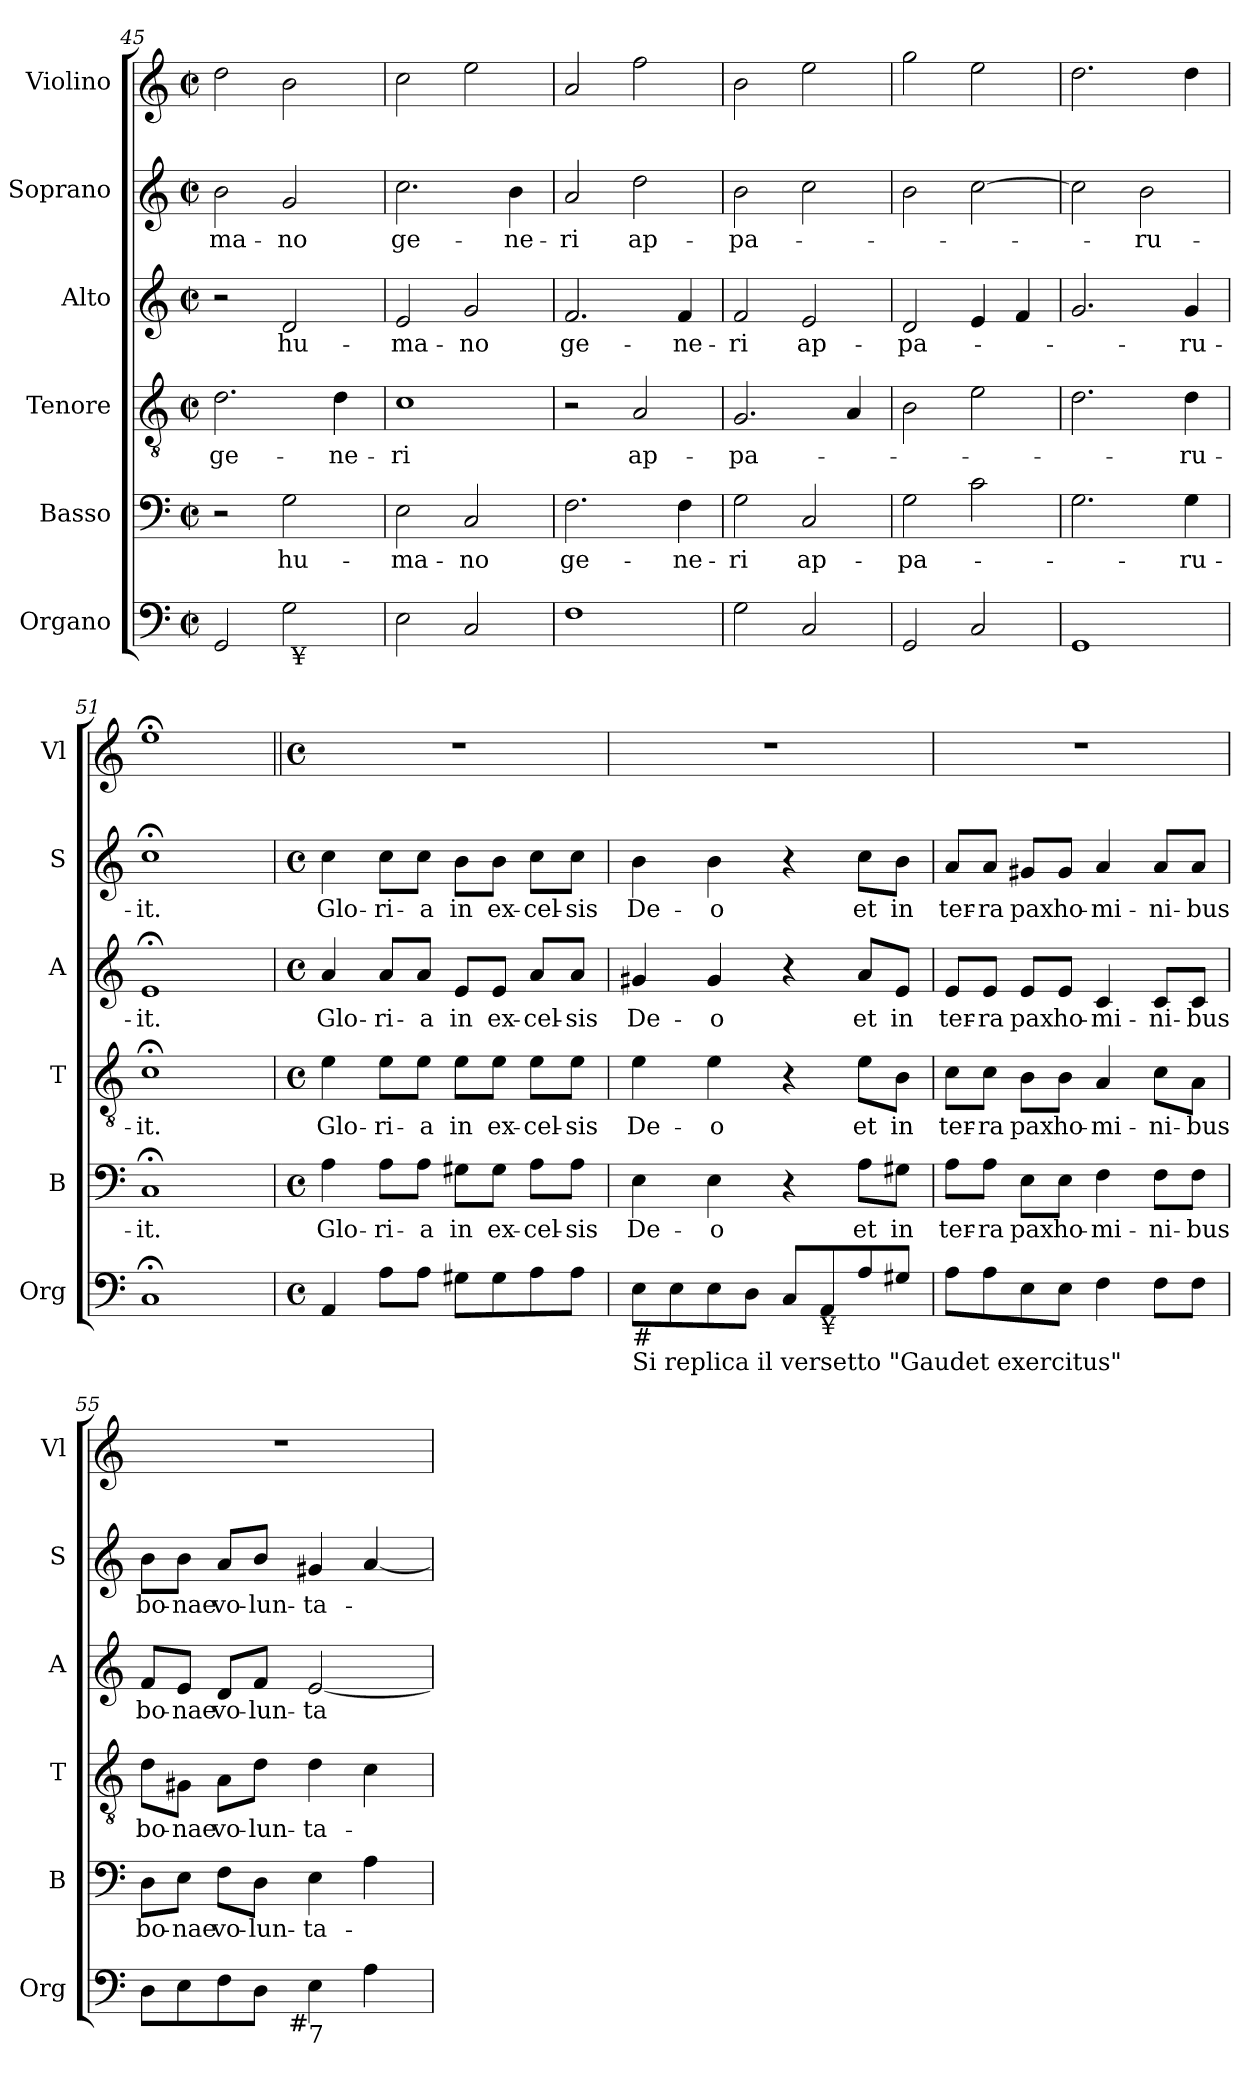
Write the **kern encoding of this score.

**kern	**kern	**text	**kern	**text	**kern	**text	**kern	**text	**kern
*part6	*part5	*part5	*part4	*part4	*part3	*part3	*part2	*part2	*part1
*staff6	*staff5	*staff5	*staff4	*staff4	*staff3	*staff3	*staff2	*staff2	*staff1
*I"Organo	*I"Basso	*	*I"Tenore	*	*I"Alto	*	*I"Soprano	*	*I"Violino
*I'Org	*I'B	*	*I'T	*	*I'A	*	*I'S	*	*I'Vl
*clefF4	*clefF4	*	*clefGv2	*	*clefG2	*	*clefG2	*	*clefG2
*M2/2	*M2/2	*	*M2/2	*	*M2/2	*	*M2/2	*	*M2/2
*met(c|)	*met(c|)	*	*met(c|)	*	*met(c|)	*	*met(c|)	*	*met(c|)
=45	=45	=45	=45	=45	=45	=45	=45	=45	=45
!	!	!	!	!LO:LY:b:cj	!	!	!	!LO:LY:b:cj	!
*^	*	*	*	*	*	*	*	*	*
2GG/	2ryy	2r	.	2.d\	ge-	2r	.	2b\	-ma-	2dd\
!	!	!	!LO:LY:b:cj	!	!	!	!LO:LY:b:cj	!	!LO:LY:b:cj	!
2G\	64ryy	2G\	hu-	.	.	2d/	hu-	2g/	-no	2b\
!	!LO:TX:b:t=¥	!	!	!	!	!	!	!	!	!
.	4ryy	.	.	.	.	.	.	.	.	.
!	!	!	!	!	!LO:LY:b:cj	!	!	!	!	!
.	.	.	.	4d\	-ne-	.	.	.	.	.
.	8...ryy	.	.	.	.	.	.	.	.	.
!!LO:LB:g=z
=46	=46	=46	=46	=46	=46	=46	=46	=46	=46	=46
!	!	!	!LO:LY:b:cj	!	!LO:LY:b:cj	!	!LO:LY:b:cj	!	!LO:LY:b:cj	!
*v	*v	*	*	*	*	*	*	*	*	*
2E\	2E\	-ma-	1c	-ri	2e/	-ma-	2.cc\	ge-	2cc\
!	!	!LO:LY:b:cj	!	!	!	!LO:LY:b:cj	!	!	!
2C/	2C/	-no	.	.	2g/	-no	.	.	2ee\
!	!	!	!	!	!	!	!	!LO:LY:b:cj	!
.	.	.	.	.	.	.	4b\	-ne-	.
=47	=47	=47	=47	=47	=47	=47	=47	=47	=47
!	!	!LO:LY:b:cj	!	!	!	!LO:LY:b:cj	!	!LO:LY:b:cj	!
1F	2.F\	ge-	2r	.	2.f/	ge-	2a/	-ri	2a/
!	!	!	!	!LO:LY:b:cj	!	!	!	!LO:LY:b:cj	!
.	.	.	2A/	ap-	.	.	2dd\	ap-	2ff\
!	!	!LO:LY:b:cj	!	!	!	!LO:LY:b:cj	!	!	!
.	4F\	-ne-	.	.	4f/	-ne-	.	.	.
=48	=48	=48	=48	=48	=48	=48	=48	=48	=48
!	!	!LO:LY:b:cj	!	!LO:LY:b:cj	!	!LO:LY:b:cj	!	!LO:LY:b:cj	!
2G\	2G\	-ri	2.G/	-pa-	2f/	-ri	2b\	-pa-	2b\
!	!	!LO:LY:b:cj	!	!	!	!LO:LY:b:cj	!	!	!
2C/	2C/	ap-	.	.	2e/	ap-	2cc\	.	2ee\
.	.	.	4A/	.	.	.	.	.	.
=49	=49	=49	=49	=49	=49	=49	=49	=49	=49
!	!	!LO:LY:b:cj	!	!	!	!LO:LY:b:cj	!	!	!
2GG/	2G\	-pa-	2B\	.	2d/	-pa-	2b\	.	2gg\
2C/	2c\	.	2e\	.	4e/	.	[>2cc\	.	2ee\
.	.	.	.	.	4f/	.	.	.	.
=50	=50	=50	=50	=50	=50	=50	=50	=50	=50
1GG<	2.G\	.	2.d\	.	2.g/	.	2cc\]	.	2.dd\
!	!	!	!	!	!	!	!	!LO:LY:b:cj	!
.	.	.	.	.	.	.	2b\	-ru-	.
!	!	!LO:LY:b:cj	!	!LO:LY:b:cj	!	!LO:LY:b:cj	!	!	!
.	4G\	-ru-	4d\	-ru-	4g/	-ru-	.	.	4dd\
=51	=51	=51	=51	=51	=51	=51	=51	=51	=51
!	!	!LO:LY:b:cj	!	!LO:LY:b:cj	!	!LO:LY:b:cj	!	!LO:LY:b:cj	!
1C;<	1C;<	-it.	1c;<	-it.	1e;<	-it.	1cc;<	-it.	1ee;<
!!LO:PB:g=z
=52	=52	=52||	=52	=52||	=52	=52||	=52	=52||	=52||
*M4/4	*M4/4	*	*M4/4	*	*M4/4	*	*M4/4	*	*M4/4
*met(c)	*met(c)	*	*met(c)	*	*met(c)	*	*met(c)	*	*met(c)
!	!	!LO:LY:b	!	!LO:LY:b	!	!LO:LY:b	!	!LO:LY:b	!
4AA/	4A\	Glo-	4e\	Glo-	4a/	Glo-	4cc\	Glo-	1r
!	!	!LO:LY:b:cj	!	!LO:LY:b:cj	!	!LO:LY:b:cj	!	!LO:LY:b:cj	!
8A\L	8A\L	-ri-	8e\L	-ri-	8a/L	-ri-	8cc\L	-ri-	.
!	!	!LO:LY:b:rj	!	!LO:LY:b:rj	!	!LO:LY:b:rj	!	!LO:LY:b:rj	!
8A\J	8A\J	-a	8e\J	-a	8a/J	-a	8cc\J	-a	.
!	!	!LO:LY:b:cj	!	!LO:LY:b:cj	!	!LO:LY:b:cj	!	!LO:LY:b:cj	!
8G#X\L	8G#X\L	in	8e\L	in	8e/L	in	8b\L	in	.
!	!	!LO:LY:b	!	!LO:LY:b	!	!LO:LY:b	!	!LO:LY:b	!
8G#\	8G#\J	ex-	8e\J	ex-	8e/J	ex-	8b\J	ex-	.
!	!	!LO:LY:b:cj	!	!LO:LY:b:cj	!	!LO:LY:b:cj	!	!LO:LY:b:cj	!
8A\	8A\L	-cel-	8e\L	-cel-	8a/L	-cel-	8cc\L	-cel-	.
!	!	!LO:LY:b:rj	!	!LO:LY:b:rj	!	!LO:LY:b:rj	!	!LO:LY:b:rj	!
8A\J	8A\J	-sis	8e\J	-sis	8a/J	-sis	8cc\J	-sis	.
=53	=53	=53	=53	=53	=53	=53	=53	=53	=53
!LO:TX:b:t=#	!	!	!	!	!	!	!	!	!
!LO:TX:b:t=Si replica il versetto "Gaudet exercitus"	!	!	!	!	!	!	!	!	!
!	!	!LO:LY:b:cj	!	!LO:LY:b:cj	!	!LO:LY:b:cj	!	!LO:LY:b:cj	!
8E\L	4E\	De-	4e\	De-	4g#X/	De-	4b\	De-	1r
8E\	.	.	.	.	.	.	.	.	.
!	!	!LO:LY:b:cj	!	!LO:LY:b:cj	!	!LO:LY:b:cj	!	!LO:LY:b:cj	!
8E\	4E\	-o	4e\	-o	4g#/	-o	4b\	-o	.
8D<\J	.	.	.	.	.	.	.	.	.
8C/L	4r	.	4r	.	4r	.	4r	.	.
!LO:TX:b:t=¥	!	!	!	!	!	!	!	!	!
8AA/	.	.	.	.	.	.	.	.	.
!	!	!LO:LY:b:cj	!	!LO:LY:b:cj	!	!LO:LY:b:cj	!	!LO:LY:b:cj	!
8A/	8A\L	et	8e\L	et	8a/L	et	8cc\L	et	.
!	!	!LO:LY:b:cj	!	!LO:LY:b:cj	!	!LO:LY:b:cj	!	!LO:LY:b:cj	!
8G#X/J	8G#X\J	in	8B\J	in	8e/J	in	8b\J	in	.
=54	=54	=54	=54	=54	=54	=54	=54	=54	=54
!	!	!LO:LY:b:cj	!	!LO:LY:b:cj	!	!LO:LY:b:cj	!	!LO:LY:b:cj	!
8A\L	8A\L	ter-	8c\L	ter-	8e/L	ter-	8a/L	ter-	1r
!	!	!LO:LY:b:rj	!	!LO:LY:b:rj	!	!LO:LY:b:rj	!	!LO:LY:b:rj	!
8A\	8A\J	-ra	8c\J	-ra	8e/J	-ra	8a/J	-ra	.
!	!	!LO:LY:b:cj	!	!LO:LY:b:cj	!	!LO:LY:b:cj	!	!LO:LY:b:cj	!
8E\	8E\L	pax	8B\L	pax	8e/L	pax	8g#X/L	pax	.
!	!	!LO:LY:b	!	!LO:LY:b	!	!LO:LY:b	!	!LO:LY:b	!
8E\J	8E\J	ho-	8B\J	ho-	8e/J	ho-	8g#/J	ho-	.
!	!	!LO:LY:b:cj	!	!LO:LY:b:cj	!	!LO:LY:b:cj	!	!LO:LY:b:cj	!
4F\	4F\	-mi-	4A/	-mi-	4c/	-mi-	4a/	-mi-	.
!	!	!LO:LY:b:cj	!	!LO:LY:b:cj	!	!LO:LY:b:cj	!	!LO:LY:b:cj	!
8F\L	8F\L	-ni-	8c\L	-ni-	8c/L	-ni-	8a/L	-ni-	.
!	!	!LO:LY:b:rj	!	!LO:LY:b:rj	!	!LO:LY:b:rj	!	!LO:LY:b:rj	!
8F\J	8F\J	-bus	8A\J	-bus	8c/J	-bus	8a/J	-bus	.
=55	=55	=55	=55	=55	=55	=55	=55	=55	=55
!	!	!LO:LY:b	!	!LO:LY:b	!	!LO:LY:b	!	!LO:LY:b	!
*^	*	*	*	*	*	*	*	*	*
8D<\L	4ryy	8D\L	bo-	8d\L	bo-	8f/L	bo-	8b\L	bo-	1r
!	!	!	!LO:LY:b:rj	!	!LO:LY:b:rj	!	!LO:LY:b:rj	!	!LO:LY:b:rj	!
8E\	.	8E\J	-nae	8G#X\J	-nae	8e/J	-nae	8b\J	-nae	.
!	!	!	!LO:LY:b	!	!LO:LY:b	!	!LO:LY:b	!	!LO:LY:b	!
8F\	8ryy	8F\L	vo-	8A\L	vo-	8d/L	vo-	8a/L	vo-	.
!	!	!	!LO:LY:b:cj	!	!LO:LY:b:cj	!	!LO:LY:b:cj	!	!LO:LY:b:cj	!
8D\J	16ryy	8D\J	-lun-	8d\J	-lun-	8f/J	-lun-	8b/J	-lun-	.
.	64ryy	.	.	.	.	.	.	.	.	.
!	!LO:TX:b:t=#	!	!	!	!	!	!	!	!	!
.	2ryy	.	.	.	.	.	.	.	.	.
!LO:TX:b:t=7	!	!	!	!	!	!	!	!	!	!
!	!	!	!LO:LY:b:rj	!	!LO:LY:b:rj	!	!LO:LY:b:rj	!	!LO:LY:b:rj	!
4E\	.	4E\	-ta-	4d\	-ta-	[<2e/	-ta-	4g#X/	-ta-	.
4A\	.	4A\	.	4c\	.	.	.	[<4a/	.	.
.	32.ryy	.	.	.	.	.	.	.	.	.
*v	*v	*	*	*	*	*	*	*	*	*
=	=	=	=	=	=	=	=	=	=
*-	*-	*-	*-	*-	*-	*-	*-	*-	*-
